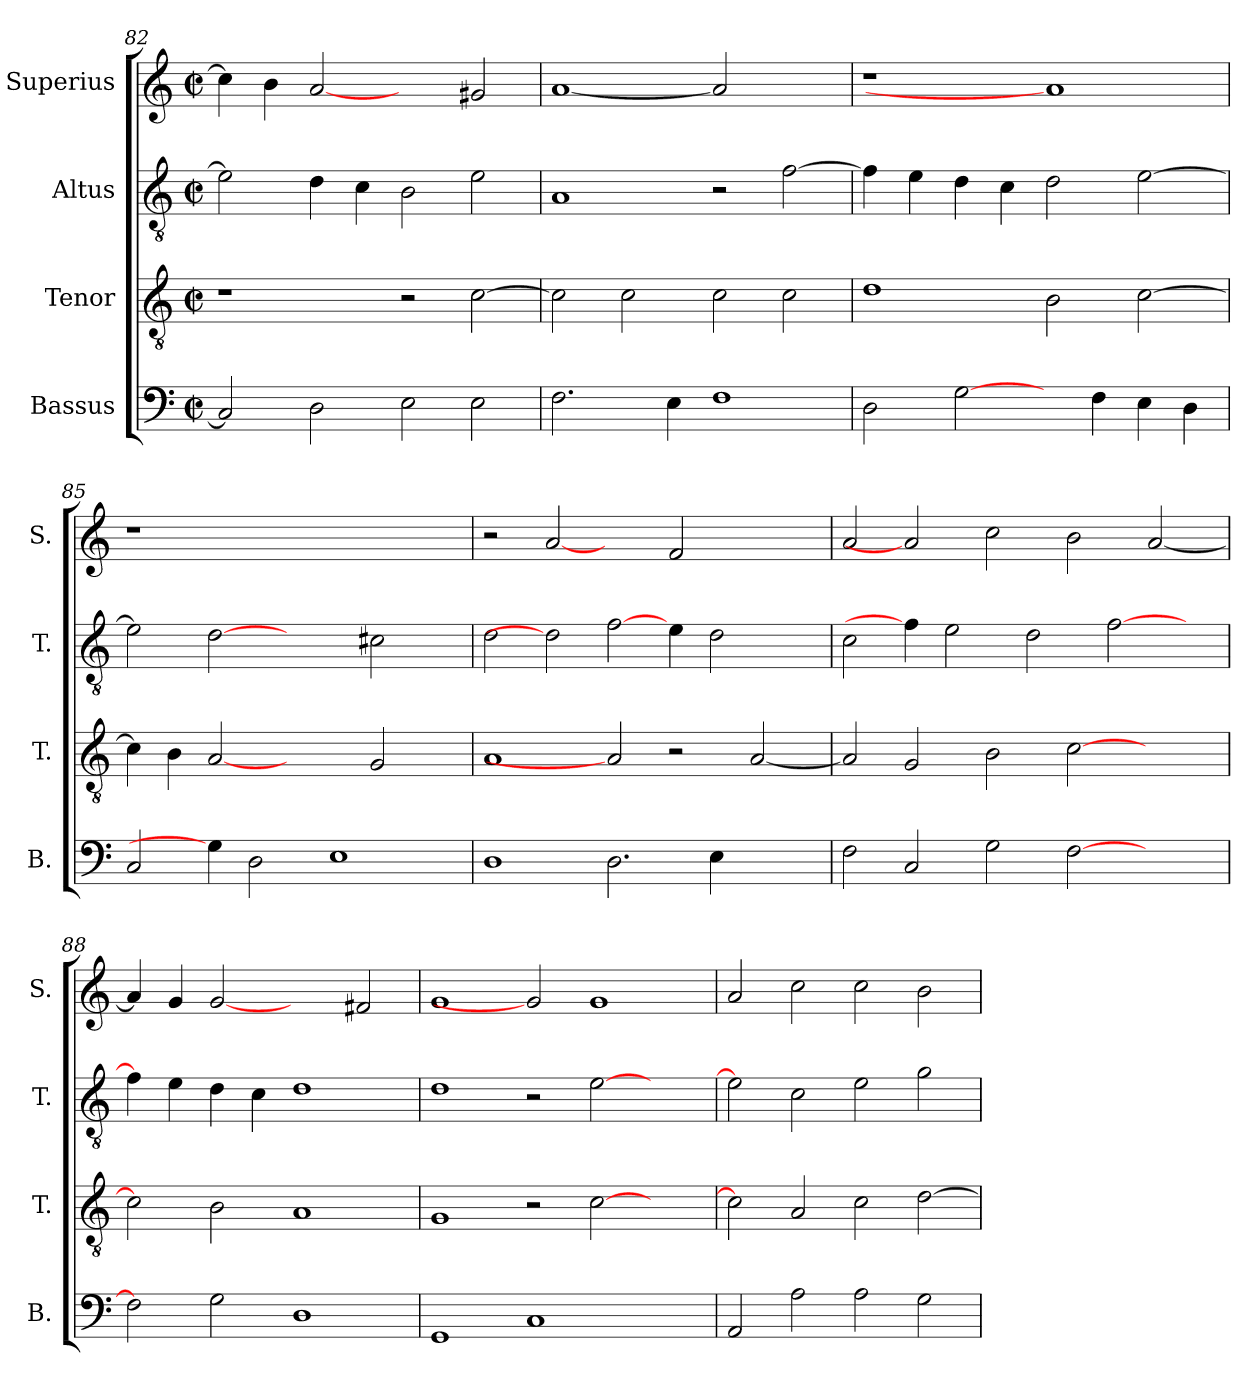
**kern	**kern	**kern	**kern
*part4	*part3	*part2	*part1
*staff4	*staff3	*staff2	*staff1
*I"Bassus	*I"Tenor	*I"Altus	*I"Superius
*I'B.	*I'T.	*I'T.	*I'S.
*clefF4	*clefGv2	*clefGv2	*clefG2
*	*ITrd7c12	*ITrd7c12	*
*k[]	*k[]	*k[]	*k[]
*C:	*C:	*C:	*C:
*M2/2	*M2/2	*M2/2	*M2/2
*met(c|)	*met(c|)	*met(c|)	*met(c|)
=82	=82	=82	=82
2Ci/]	1r	2Ei\]	4cci\]
.	.	.	4bi\
2Di\	.	4Di\	[2ai
.	.	4Ci\	.
2Ei\	2r	2BBi\	2ryy
2Ei\	[>2Ci\	2Ei\	2g#Xi/
=83	=83	=83	=83
2.Fi\	2Ci\]	1AAi	[1ai
.	2Ci\	.	.
4Ei\	.	.	.
1Fi	2Ci\	2r	2ai]
.	2Ci\	[>2Fi\	2ryy
=84	=84	=84	=84
!	!	!	!LO:N:vis=1
2Di\	1Di	4Fi\]	1r
.	.	4Ei\	.
[2Gi\	.	4Di\	.
.	.	4Ci\	.
4ryy	2BBi\	2Di\	1ai]
4Fi\	.	.	.
4Ei\	[>2Ci\	[>2Ei\	.
4Di\	.	.	.
=85	=85	=85	=85
!	!	!	!LO:N:vis=1
2Ci/	4Ci\]	2Ei\]	1r
.	4BBi\	.	.
4Gi\]	[2AAi	[2Di	.
2Di\	.	.	.
.	2ryy	2ryy	1ryy
1Ei	.	.	.
.	2GGi/	2C#Xi\	.
.	4ryy	4ryy	4ryy
!!LO:LB:g=z
=86	=86	=86	=86
1Di	1AAi	2Di\	2r
.	.	2Di]	[2ai
2.Di\	2AAi]	[2Fi\	2ryy
.	2r	4Ei\	2fi/
4Ei\	.	2Di\	.
2ryy	[<2AAi/	.	2ryy
.	.	4ryy	.
=87	=87	=87	=87
2Fi\	2AAi/]	2Ci\	2ai/
2Ci/	2GGi/	4Fi\]	2ai]
.	.	2Ei\	.
2Gi\	2BBi\	.	2cci\
.	.	2Di\	.
[>2Fi\	[>2Ci\	.	2bi\
.	.	[>2Fi\	.
2ryy	2ryy	.	[<2ai/
.	.	4ryy	.
=88	=88	=88	=88
2Fi\]	2Ci\]	4Fi\]	4ai/]
.	.	4Ei\	4gi/
2Gi\	2BBi\	4Di\	[2gi
.	.	4Ci\	.
1Di	1AAi	1Di	2ryy
.	.	.	2f#Xi/
=89	=89	=89	=89
1GGi	1GGi	1Di	1gi
1Ci	2r	2r	2gi]
.	[>2Ci\	[>2Ei\	1gi
2ryy	2ryy	2ryy	.
=90	=90	=90	=90
2AAi/	2Ci\]	2Ei\]	2ai/
2Ai\	2AAi/	2Ci\	2cci\
2Ai\	2Ci\	2Ei\	2cci\
2Gi\	[>2Di\	2Gi\	2bi\
=	=	=	=
*-	*-	*-	*-
